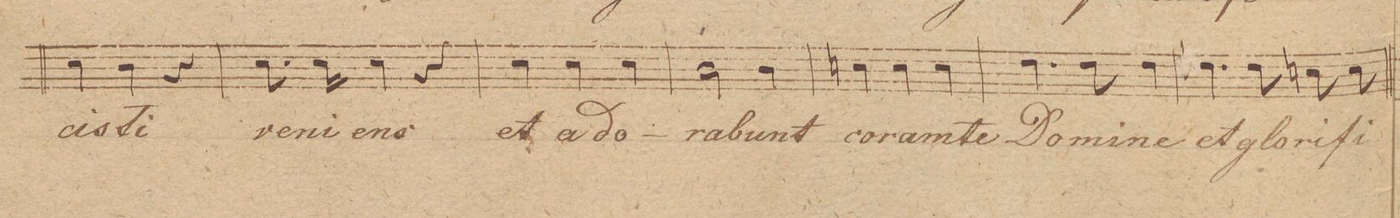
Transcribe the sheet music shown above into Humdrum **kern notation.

**kern	**text	**dynam
*I"Tenore 2do	*	*
*clefC4	*	*
*k[b-]	*	*
*M3/4	*	*
4B-\	-ci-	.
4A\	-sti	.
4r	.	.
=6	=6	=6
8.B-\	ve-	.
16B-\	-nie-	.
4B-\	-ens	.
4r	.	.
=7	=7	=7
4B-\	et	.
4B-\	a-	.
4B-\	-do-	.
=8	=8	=8
2A\	-ra-	.
4A\	-bunt	.
=9	=9	=9
4Bn\	co-	.
4B\	-ram	.
4B\	te	.
=10	=10	=10
4.c\	Do-	.
8c\	-mi-	.
4c\	-ne	.
=11	=11	=11
4.c\	et	.
8c\	glo-	.
8Bn\	-ri-	.
8B\	-fi-	.
=12	=12	=12
*-	*-	*-
